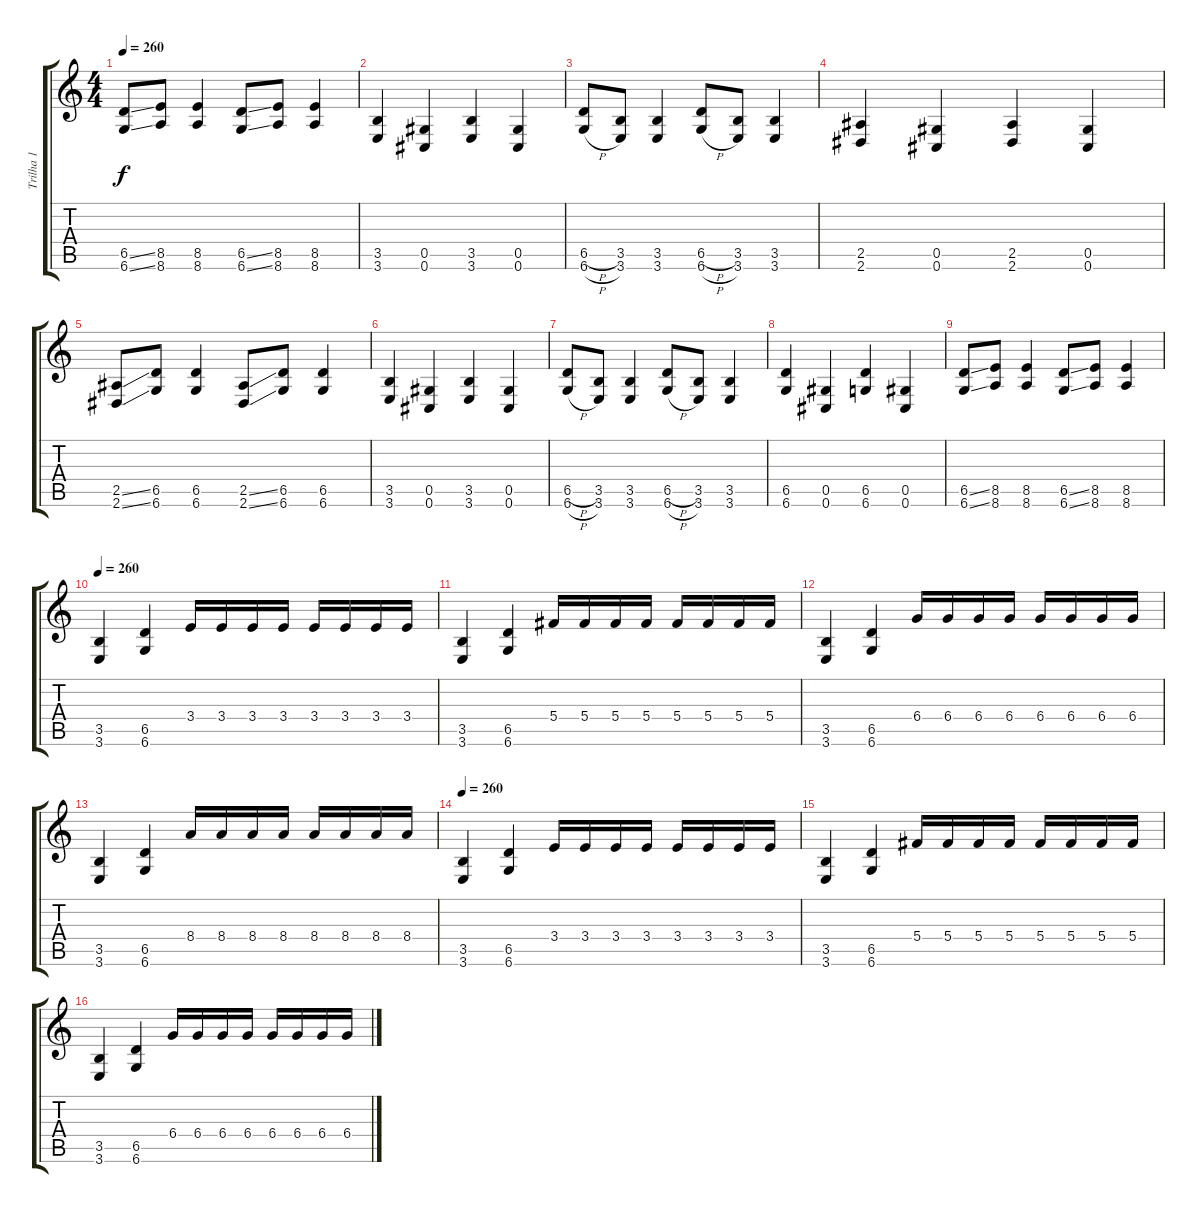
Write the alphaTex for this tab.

\track ("Trilha 1" "Trilha 1") {instrument distortionguitar}
\staff {score tabs}
\tuning (Eb4 Bb3 Gb3 Db3 Ab2 Db2) {hide}
\ts (4 4)
\tempo 260
\clef g2
\ks c
(6.5{ss} 6.6{ss}).8{dy f} (8.5 8.6).8 (8.5 8.6).4 (6.5{ss} 6.6{ss}).8 (8.5 8.6).8 (8.5 8.6).4 |
(3.5 3.6).4 (0.5 0.6).4 (3.5 3.6).4 (0.5 0.6).4 |
(6.5{h} 6.6{h}).8 (3.5 3.6).8 (3.5 3.6).4 (6.5{h} 6.6{h}).8 (3.5 3.6).8 (3.5 3.6).4 |
(2.5 2.6).4 (0.5 0.6).4 (2.5 2.6).4 (0.5 0.6).4 |
(2.5{ss} 2.6{ss}).8 (6.5 6.6).8 (6.5 6.6).4 (2.5{ss} 2.6{ss}).8 (6.5 6.6).8 (6.5 6.6).4 |
(3.5 3.6).4 (0.5 0.6).4 (3.5 3.6).4 (0.5 0.6).4 |
(6.5{h} 6.6{h}).8 (3.5 3.6).8 (3.5 3.6).4 (6.5{h} 6.6{h}).8 (3.5 3.6).8 (3.5 3.6).4 |
(6.5 6.6).4 (0.5 0.6).4 (6.5 6.6).4 (0.5 0.6).4 |
(6.5{ss} 6.6{ss}).8 (8.5 8.6).8 (8.5 8.6).4 (6.5{ss} 6.6{ss}).8 (8.5 8.6).8 (8.5 8.6).4 |
\tempo 260
(3.5 3.6).4 (6.5 6.6).4 3.4.16 3.4.16 3.4.16 3.4.16 3.4.16 3.4.16 3.4.16 3.4.16 |
(3.5 3.6).4 (6.5 6.6).4 5.4.16 5.4.16 5.4.16 5.4.16 5.4.16 5.4.16 5.4.16 5.4.16 |
(3.5 3.6).4 (6.5 6.6).4 6.4.16 6.4.16 6.4.16 6.4.16 6.4.16 6.4.16 6.4.16 6.4.16 |
(3.5 3.6).4 (6.5 6.6).4 8.4.16 8.4.16 8.4.16 8.4.16 8.4.16 8.4.16 8.4.16 8.4.16 |
\tempo 260
(3.5 3.6).4 (6.5 6.6).4 3.4.16 3.4.16 3.4.16 3.4.16 3.4.16 3.4.16 3.4.16 3.4.16 |
(3.5 3.6).4 (6.5 6.6).4 5.4.16 5.4.16 5.4.16 5.4.16 5.4.16 5.4.16 5.4.16 5.4.16 |
(3.5 3.6).4 (6.5 6.6).4 6.4.16 6.4.16 6.4.16 6.4.16 6.4.16 6.4.16 6.4.16 6.4.16
